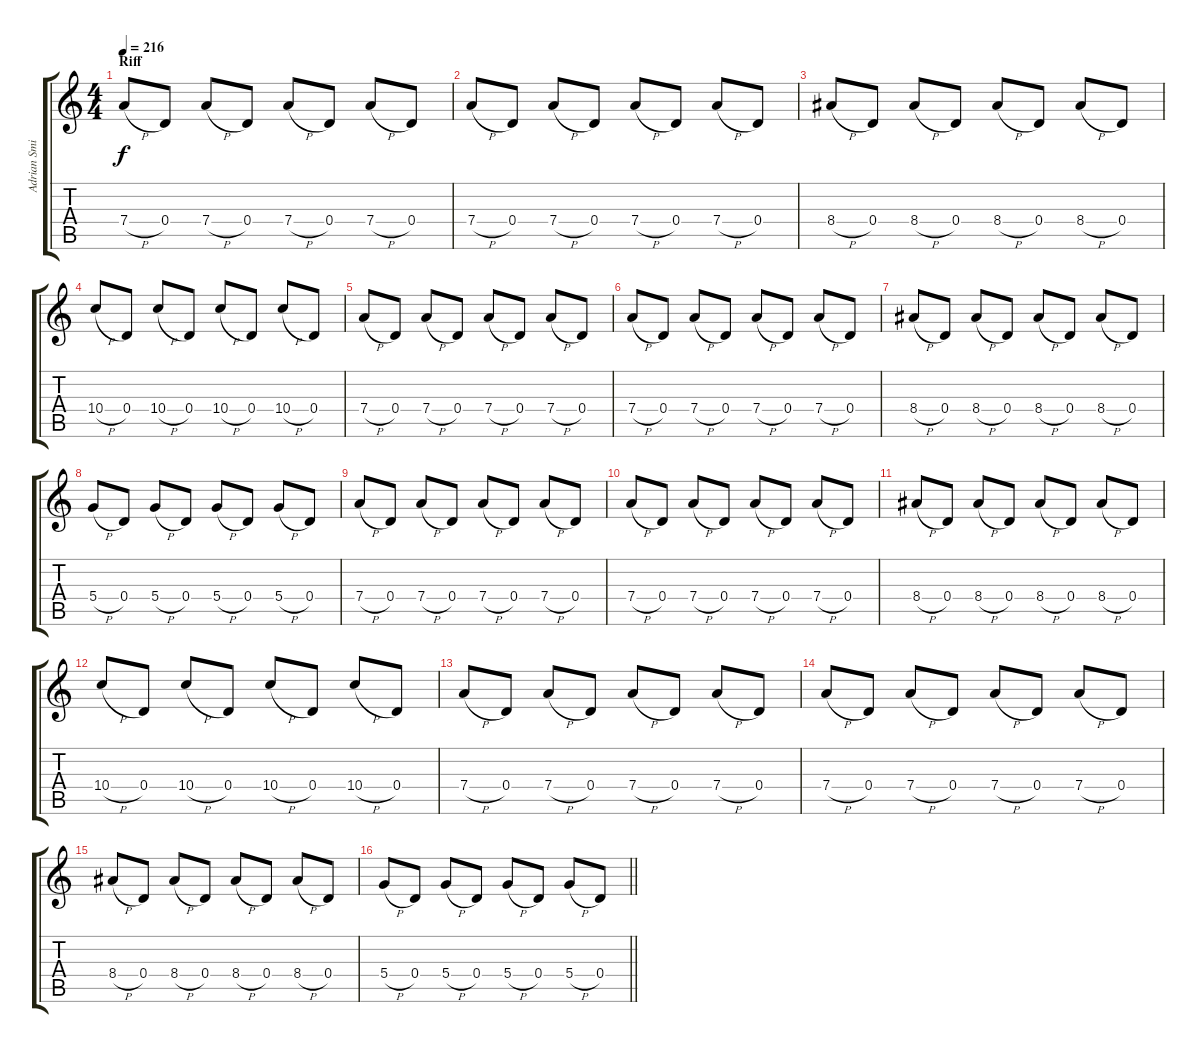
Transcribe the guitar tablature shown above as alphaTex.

\track ("Adrian Smith" "Adrian Smi") {instrument distortionguitar}
\staff {score tabs}
\tuning (E4 B3 G3 D3 A2 E2) {hide}
\ts (4 4)
\section ("" "Riff")
\tempo 216
\clef g2
\ks c
7.4{h}.8{dy f} 0.4.8 7.4{h}.8 0.4.8 7.4{h}.8 0.4.8 7.4{h}.8 0.4.8 |
7.4{h}.8 0.4.8 7.4{h}.8 0.4.8 7.4{h}.8 0.4.8 7.4{h}.8 0.4.8 |
8.4{h}.8 0.4.8 8.4{h}.8 0.4.8 8.4{h}.8 0.4.8 8.4{h}.8 0.4.8 |
10.4{h}.8 0.4.8 10.4{h}.8 0.4.8 10.4{h}.8 0.4.8 10.4{h}.8 0.4.8 |
7.4{h}.8 0.4.8 7.4{h}.8 0.4.8 7.4{h}.8 0.4.8 7.4{h}.8 0.4.8 |
7.4{h}.8 0.4.8 7.4{h}.8 0.4.8 7.4{h}.8 0.4.8 7.4{h}.8 0.4.8 |
8.4{h}.8 0.4.8 8.4{h}.8 0.4.8 8.4{h}.8 0.4.8 8.4{h}.8 0.4.8 |
5.4{h}.8 0.4.8 5.4{h}.8 0.4.8 5.4{h}.8 0.4.8 5.4{h}.8 0.4.8 |
7.4{h}.8 0.4.8 7.4{h}.8 0.4.8 7.4{h}.8 0.4.8 7.4{h}.8 0.4.8 |
7.4{h}.8 0.4.8 7.4{h}.8 0.4.8 7.4{h}.8 0.4.8 7.4{h}.8 0.4.8 |
8.4{h}.8 0.4.8 8.4{h}.8 0.4.8 8.4{h}.8 0.4.8 8.4{h}.8 0.4.8 |
10.4{h}.8 0.4.8 10.4{h}.8 0.4.8 10.4{h}.8 0.4.8 10.4{h}.8 0.4.8 |
7.4{h}.8 0.4.8 7.4{h}.8 0.4.8 7.4{h}.8 0.4.8 7.4{h}.8 0.4.8 |
7.4{h}.8 0.4.8 7.4{h}.8 0.4.8 7.4{h}.8 0.4.8 7.4{h}.8 0.4.8 |
8.4{h}.8 0.4.8 8.4{h}.8 0.4.8 8.4{h}.8 0.4.8 8.4{h}.8 0.4.8 |
\barLineRight lightlight
5.4{h}.8 0.4.8 5.4{h}.8 0.4.8 5.4{h}.8 0.4.8 5.4{h}.8 0.4.8
